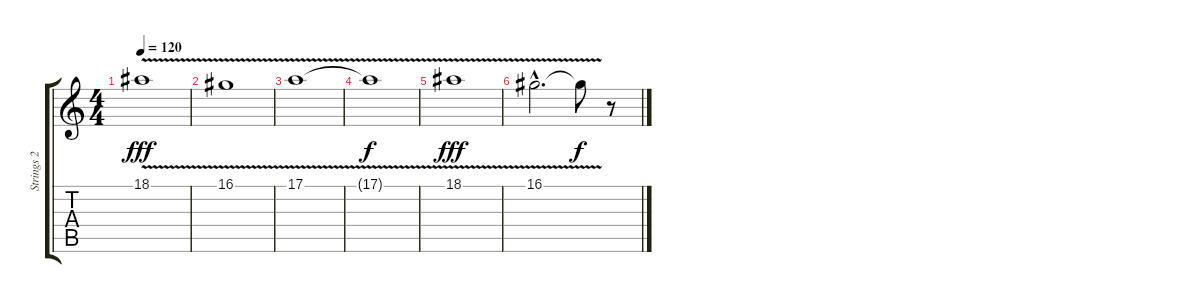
\track ("Strings 2" "Strings 2") {instrument stringensemble1}
\staff {score tabs}
\tuning (E4 B3 G3 D3 A2 E2) {hide}
\ts (4 4)
\tempo 120
\clef g2
\ks c
18.1{v}.1{dy fff} |
16.1{v}.1 |
17.1{v}.1{balance 16} |
17.1{t}.1{dy f balance 0} |
18.1{v}.1{dy fff balance 16} |
16.1{v hac}.2{d balance 0} 16.1{t}.8{dy f volume 0} r.8
